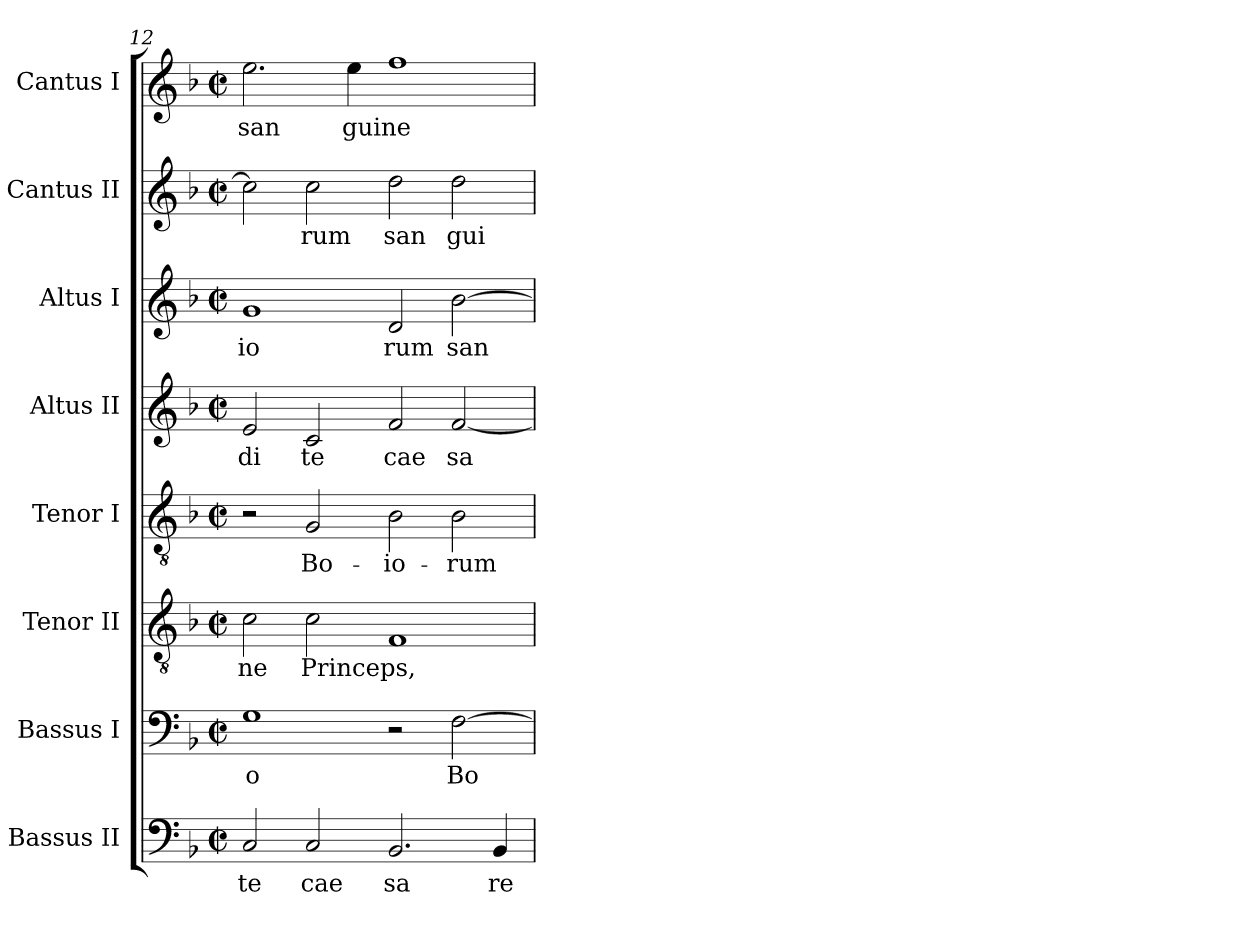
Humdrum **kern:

**kern	**text	**kern	**text	**kern	**text	**kern	**text	**kern	**text	**kern	**text	**kern	**text	**kern	**text
*part8	*part8	*part7	*part7	*part6	*part6	*part5	*part5	*part4	*part4	*part3	*part3	*part2	*part2	*part1	*part1
*staff8	*staff8	*staff7	*staff7	*staff6	*staff6	*staff5	*staff5	*staff4	*staff4	*staff3	*staff3	*staff2	*staff2	*staff1	*staff1
*I"Bassus II	*	*I"Bassus I	*	*I"Tenor II	*	*I"Tenor I	*	*I"Altus II	*	*I"Altus I	*	*I"Cantus II	*	*I"Cantus I	*
*I'B II	*	*I'B I	*	*I'T II	*	*I'T I	*	*I'A II	*	*I'A I	*	*I'S II	*	*I'S I	*
*clefF4	*	*clefF4	*	*clefGv2	*	*clefGv2	*	*clefG2	*	*clefG2	*	*clefG2	*	*clefG2	*
*k[b-]	*	*k[b-]	*	*k[b-]	*	*k[b-]	*	*k[b-]	*	*k[b-]	*	*k[b-]	*	*k[b-]	*
*F:	*	*F:	*	*F:	*	*F:	*	*F:	*	*F:	*	*F:	*	*F:	*
*M2/2	*	*M2/2	*	*M2/2	*	*M2/2	*	*M2/2	*	*M2/2	*	*M2/2	*	*M2/2	*
*met(c|)	*	*met(c|)	*	*met(c|)	*	*met(c|)	*	*met(c|)	*	*met(c|)	*	*met(c|)	*	*met(c|)	*
=12	=12	=12	=12	=12	=12	=12	=12	=12	=12	=12	=12	=12	=12	=12	=12
!	!LO:LY:b:cj	!	!LO:LY:b:cj	!	!LO:LY:b:cj	!	!	!	!LO:LY:b:cj	!	!LO:LY:b:cj	!	!	!	!LO:LY:b:cj
2C/	te	1G	o	2c\	ne	2r	.	2e/	di	1g	io	2cc\]	.	2.ee\	san
!	!LO:LY:b:cj	!	!	!	!LO:LY:b	!	!LO:LY:b:cj	!	!LO:LY:b:cj	!	!	!	!LO:LY:b:cj	!	!
2C/	cae	.	.	2c\	Princeps,	2G/	Bo-	2c/	te	.	.	2cc\	rum	.	.
!	!	!	!	!	!	!	!	!	!	!	!	!	!	!	!LO:LY:b:cj
.	.	.	.	.	.	.	.	.	.	.	.	.	.	4ee\	guine
!	!LO:LY:b:cj	!	!	!	!	!	!LO:LY:b:cj	!	!LO:LY:b:cj	!	!LO:LY:b:cj	!	!LO:LY:b:cj	!	!
2.BB-/	sa	2r	.	1F	.	2B-\	-io-	2f/	cae	2d/	rum	2dd\	san	1ff	.
!	!	!	!LO:LY:b	!	!	!	!LO:LY:b:cj	!	!LO:LY:b:cj	!	!LO:LY:b	!	!LO:LY:b:cj	!	!
.	.	[>2F\	Bo	.	.	2B-\	-rum	[>2f/	sa	[>2b-\	san	2dd\	gui	.	.
!	!LO:LY:b:cj	!	!	!	!	!	!	!	!	!	!	!	!	!	!
4BB-/	re	.	.	.	.	.	.	.	.	.	.	.	.	.	.
=	=	=	=	=	=	=	=	=	=	=	=	=	=	=	=
*-	*-	*-	*-	*-	*-	*-	*-	*-	*-	*-	*-	*-	*-	*-	*-
